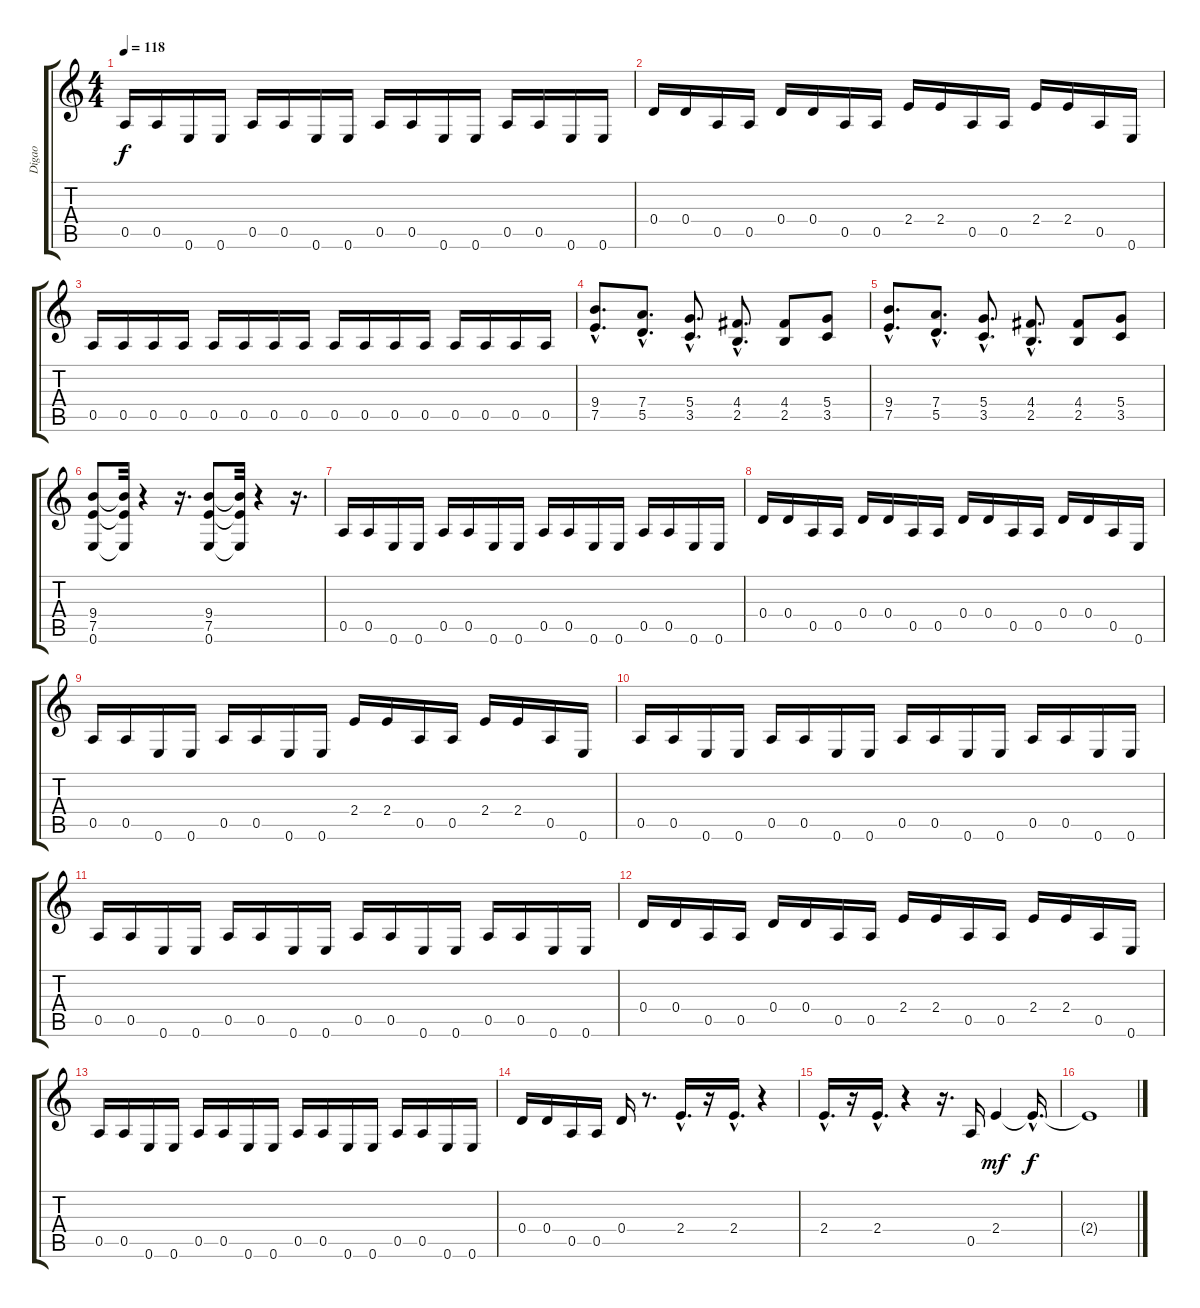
\track ("Digao" "Digao") {instrument distortionguitar}
\staff {score tabs}
\tuning (E4 B3 G3 D3 A2 E2) {hide}
\ts (4 4)
\tempo 118
\clef g2
\ks c
0.5.16{dy f} 0.5.16 0.6.16 0.6.16 0.5.16 0.5.16 0.6.16 0.6.16 0.5.16 0.5.16 0.6.16 0.6.16 0.5.16 0.5.16 0.6.16 0.6.16 |
0.4.16 0.4.16 0.5.16 0.5.16 0.4.16 0.4.16 0.5.16 0.5.16 2.4.16 2.4.16 0.5.16 0.5.16 2.4.16 2.4.16 0.5.16 0.6.16 |
0.5.16 0.5.16 0.5.16 0.5.16 0.5.16 0.5.16 0.5.16 0.5.16 0.5.16 0.5.16 0.5.16 0.5.16 0.5.16 0.5.16 0.5.16 0.5.16 |
(9.4{hac} 7.5{hac}).8{d} (7.4{hac} 5.5{hac}).8{d} (5.4{hac} 3.5{hac}).8{d} (4.4{hac} 2.5{hac}).8{d} (4.4 2.5).8 (5.4 3.5).8 |
(9.4{hac} 7.5{hac}).8{d} (7.4{hac} 5.5{hac}).8{d} (5.4{hac} 3.5{hac}).8{d} (4.4{hac} 2.5{hac}).8{d} (4.4 2.5).8 (5.4 3.5).8 |
(9.4 7.5 0.6).8 (9.4{t} 7.5{t} 0.6{t}).32 r.4 r.16{d} (9.4 7.5 0.6).8 (9.4{t} 7.5{t} 0.6{t}).32 r.4 r.16{d} |
0.5.16 0.5.16 0.6.16 0.6.16 0.5.16 0.5.16 0.6.16 0.6.16 0.5.16 0.5.16 0.6.16 0.6.16 0.5.16 0.5.16 0.6.16 0.6.16 |
0.4.16 0.4.16 0.5.16 0.5.16 0.4.16 0.4.16 0.5.16 0.5.16 0.4.16 0.4.16 0.5.16 0.5.16 0.4.16 0.4.16 0.5.16 0.6.16 |
0.5.16 0.5.16 0.6.16 0.6.16 0.5.16 0.5.16 0.6.16 0.6.16 2.4.16 2.4.16 0.5.16 0.5.16 2.4.16 2.4.16 0.5.16 0.6.16 |
0.5.16 0.5.16 0.6.16 0.6.16 0.5.16 0.5.16 0.6.16 0.6.16 0.5.16 0.5.16 0.6.16 0.6.16 0.5.16 0.5.16 0.6.16 0.6.16 |
0.5.16 0.5.16 0.6.16 0.6.16 0.5.16 0.5.16 0.6.16 0.6.16 0.5.16 0.5.16 0.6.16 0.6.16 0.5.16 0.5.16 0.6.16 0.6.16 |
0.4.16 0.4.16 0.5.16 0.5.16 0.4.16 0.4.16 0.5.16 0.5.16 2.4.16 2.4.16 0.5.16 0.5.16 2.4.16 2.4.16 0.5.16 0.6.16 |
0.5.16 0.5.16 0.6.16 0.6.16 0.5.16 0.5.16 0.6.16 0.6.16 0.5.16 0.5.16 0.6.16 0.6.16 0.5.16 0.5.16 0.6.16 0.6.16 |
0.4.16 0.4.16 0.5.16 0.5.16 0.4.16 r.8{d} 2.4{hac}.16{d} r.16 2.4{hac}.16{d} r.4 |
2.4{hac}.16{d} r.16 2.4{hac}.16{d} r.4 r.16{d} 0.5.16 2.4.4{dy mf} 2.4{hac t}.16{d dy f} |
2.4{t}.1
